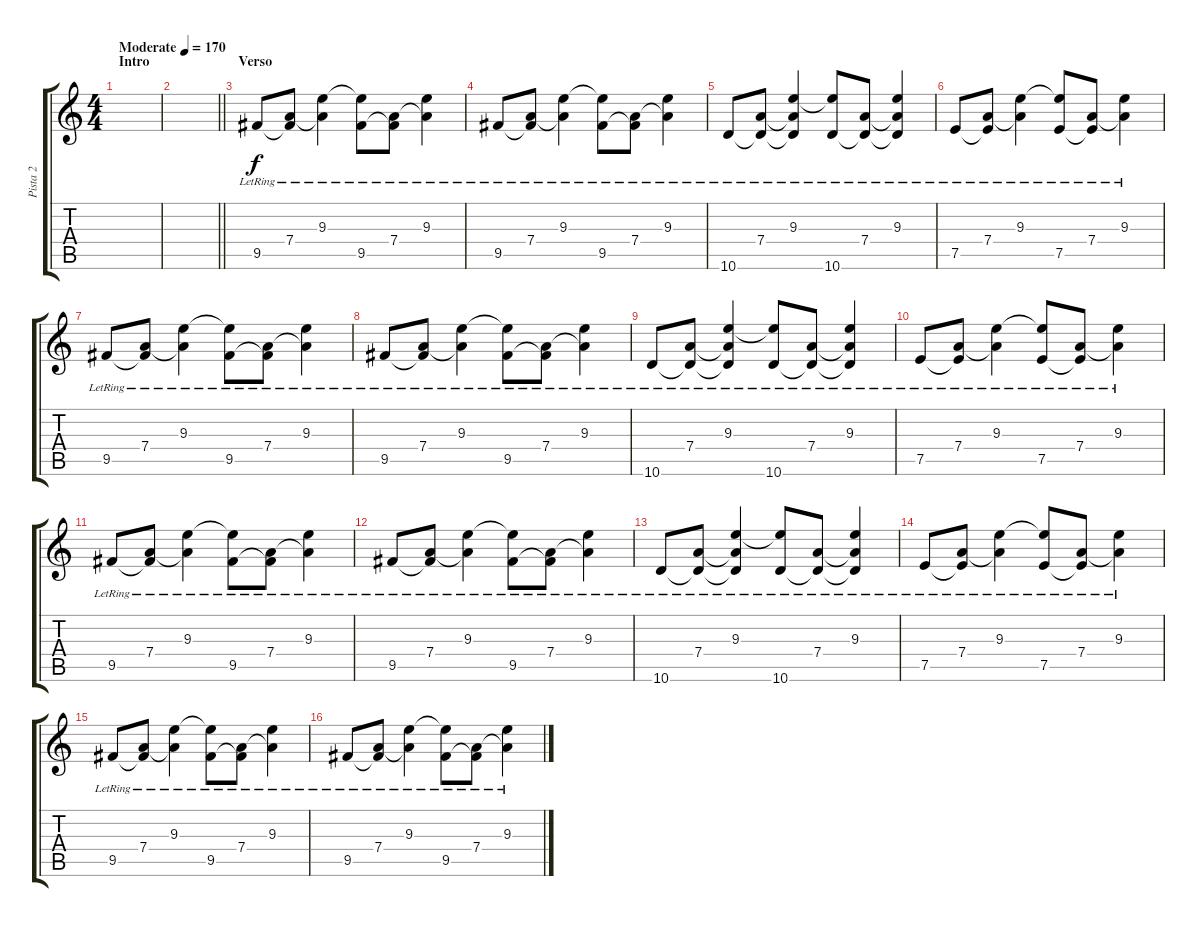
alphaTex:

\track ("Pista 2" "Pista 2") {instrument electricguitarclean}
\staff {score tabs}
\tuning (E4 B3 G3 D3 A2 E2) {hide}
\ts (4 4)
\section ("" "Intro")
\tempo (170 "Moderate")
\clef g2
\ks c
|
\barLineRight lightlight
|
\section ("" "Verso")
9.5{lr}.8 (7.4{lr} 9.5{t}).8 (9.3{lr} 7.4{t}).4 (9.3{t} 9.5{lr}).8 (7.4{lr} 9.5{t}).8 (9.3{lr} 7.4{t}).4 |
9.5{lr}.8 (7.4{lr} 9.5{t}).8 (9.3{lr} 7.4{t}).4 (9.3{t} 9.5{lr}).8 (7.4{lr} 9.5{t}).8 (9.3{lr} 7.4{t}).4 |
10.6{lr}.8 (7.4{lr} 10.6{t}).8 (9.3{lr} 7.4{t} 10.6{t}).4 (9.3{t} 10.6{lr}).8 (7.4{lr} 10.6{t}).8 (9.3{lr} 7.4{t} 10.6{t}).4 |
7.5{lr}.8 (7.4{lr} 7.5{t}).8 (9.3{lr} 7.4{t}).4 (9.3{t} 7.5{lr}).8 (7.4{lr} 7.5{t}).8 (9.3{lr} 7.4{t}).4 |
9.5{lr}.8 (7.4{lr} 9.5{t}).8 (9.3{lr} 7.4{t}).4 (9.3{t} 9.5{lr}).8 (7.4{lr} 9.5{t}).8 (9.3{lr} 7.4{t}).4 |
9.5{lr}.8 (7.4{lr} 9.5{t}).8 (9.3{lr} 7.4{t}).4 (9.3{t} 9.5{lr}).8 (7.4{lr} 9.5{t}).8 (9.3{lr} 7.4{t}).4 |
10.6{lr}.8 (7.4{lr} 10.6{t}).8 (9.3{lr} 7.4{t} 10.6{t}).4 (9.3{t} 10.6{lr}).8 (7.4{lr} 10.6{t}).8 (9.3{lr} 7.4{t} 10.6{t}).4 |
7.5{lr}.8 (7.4{lr} 7.5{t}).8 (9.3{lr} 7.4{t}).4 (9.3{t} 7.5{lr}).8 (7.4{lr} 7.5{t}).8 (9.3{lr} 7.4{t}).4 |
9.5{lr}.8 (7.4{lr} 9.5{t}).8 (9.3{lr} 7.4{t}).4 (9.3{t} 9.5{lr}).8 (7.4{lr} 9.5{t}).8 (9.3{lr} 7.4{t}).4 |
9.5{lr}.8 (7.4{lr} 9.5{t}).8 (9.3{lr} 7.4{t}).4 (9.3{t} 9.5{lr}).8 (7.4{lr} 9.5{t}).8 (9.3{lr} 7.4{t}).4 |
10.6{lr}.8 (7.4{lr} 10.6{t}).8 (9.3{lr} 7.4{t} 10.6{t}).4 (9.3{t} 10.6{lr}).8 (7.4{lr} 10.6{t}).8 (9.3{lr} 7.4{t} 10.6{t}).4 |
7.5{lr}.8 (7.4{lr} 7.5{t}).8 (9.3{lr} 7.4{t}).4 (9.3{t} 7.5{lr}).8 (7.4{lr} 7.5{t}).8 (9.3{lr} 7.4{t}).4 |
9.5{lr}.8 (7.4{lr} 9.5{t}).8 (9.3{lr} 7.4{t}).4 (9.3{t} 9.5{lr}).8 (7.4{lr} 9.5{t}).8 (9.3{lr} 7.4{t}).4 |
9.5{lr}.8 (7.4{lr} 9.5{t}).8 (9.3{lr} 7.4{t}).4 (9.3{t} 9.5{lr}).8 (7.4{lr} 9.5{t}).8 (9.3{lr} 7.4{t}).4
